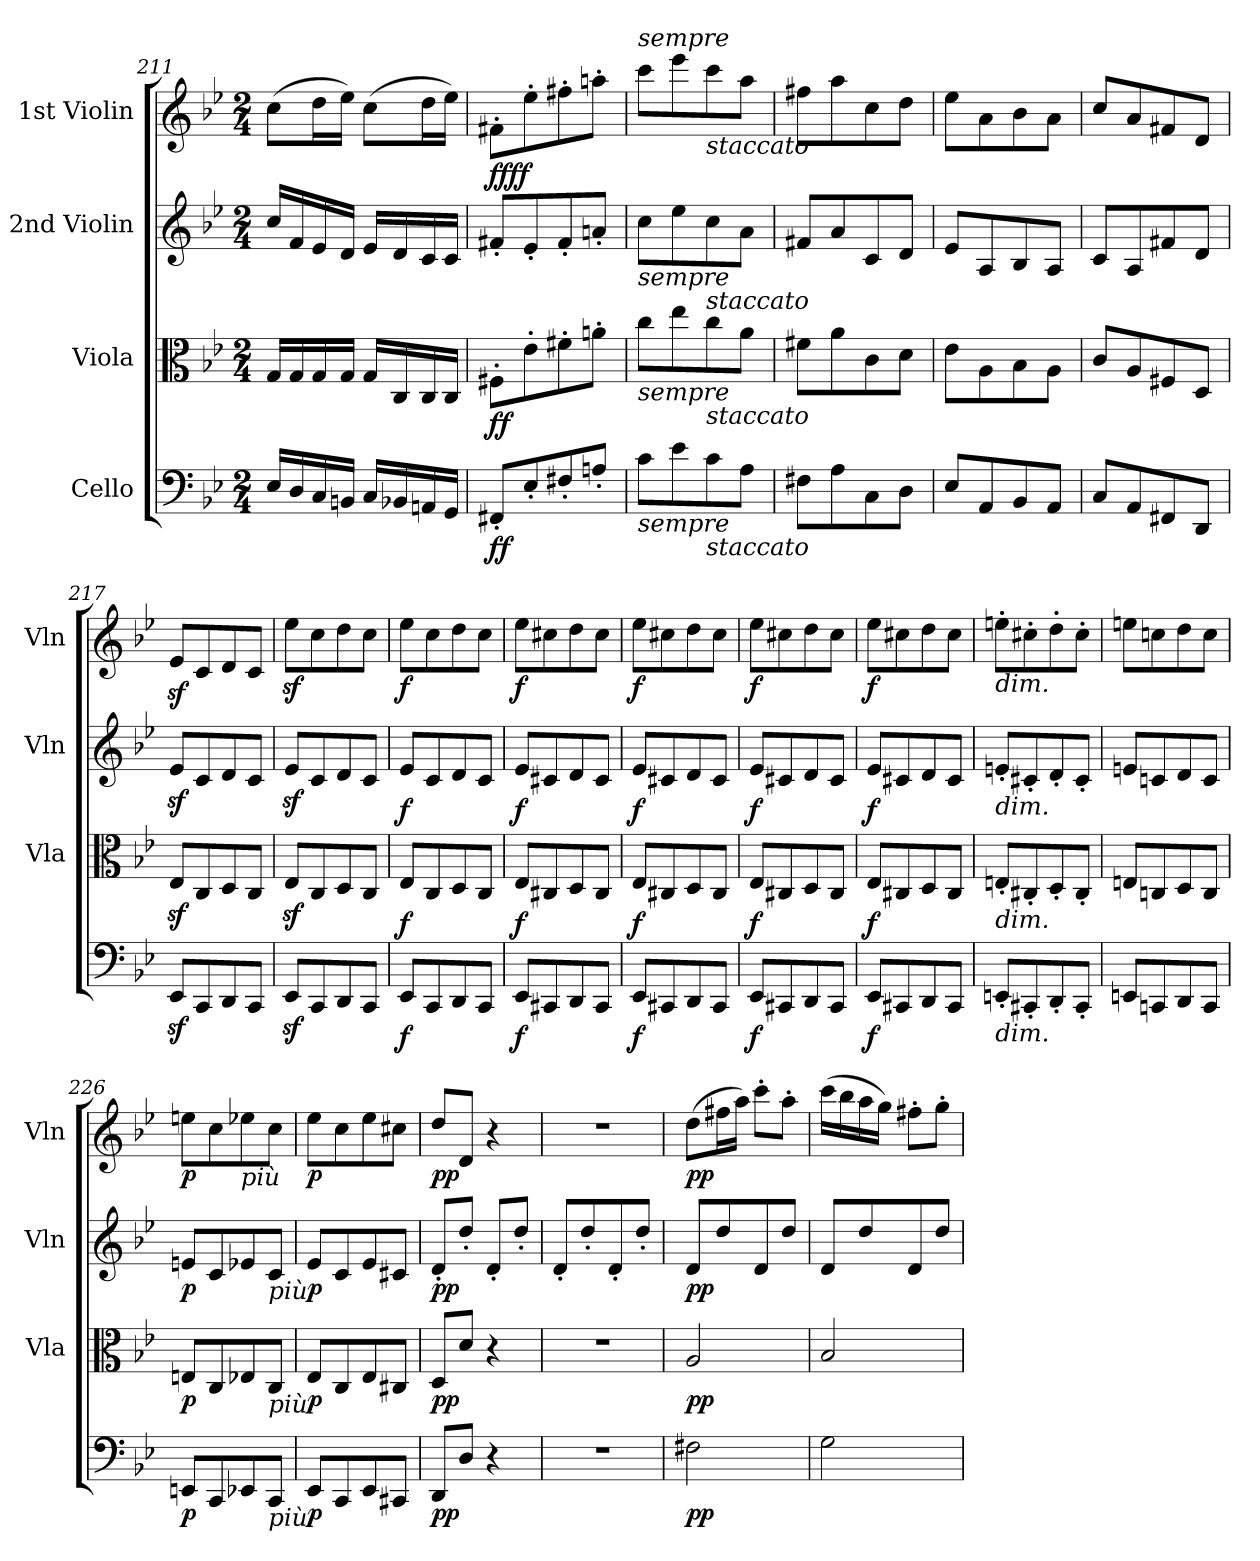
**kern	**dynam	**kern	**dynam	**kern	**dynam	**kern	**dynam
*part4	*part4	*part3	*part3	*part2	*part2	*part1	*part1
*staff4	*staff4	*staff3	*staff3	*staff2	*staff2	*staff1	*staff1
*I"Cello	*	*I"Viola	*	*I"2nd Violin	*	*I"1st Violin	*
*	*	*I'Vla	*	*I'Vln	*	*I'Vln	*
*clefF4	*	*clefC3	*	*clefG2	*	*clefG2	*
*k[b-e-]	*	*k[b-e-]	*	*k[b-e-]	*	*k[b-e-]	*
*B-:	*	*B-:	*	*B-:	*	*B-:	*
*M2/4	*	*M2/4	*	*M2/4	*	*M2/4	*
=211	=211	=211	=211	=211	=211	=211	=211
16E-LL	.	16GLL	.	16ccLL	.	(8ccL	.
16D	.	16G	.	16f	.	.	.
16C	.	16G	.	16e-	.	16ddL	.
16BBnJJ	.	16GJJ	.	16dJJ	.	16ee-JJ)	.
16CLL	.	16GLL	.	16e-LL	.	(8ccL	.
16BB-X	.	16C	.	16d	.	.	.
16AAn	.	16C	.	16c	.	16ddL	.
16GGJJ	.	16CJJ	.	16cJJ	.	16ee-JJ)	.
=212	=212	=212	=212	=212	=212	=212	=212
!	!	!	!	!	!LO:DY:a	!	!
8FF#X'L	ff	8F#X'L	ff	8f#X'L	ffff	8f#X'L	.
8E-'	.	8e-'	.	8e-'	.	8ee-'	.
8F#X'	.	8f#X'	.	8f#'	.	8ff#X'	.
8An'J	.	8an'J	.	8an'J	.	8aan'J	.
=213	=213	=213	=213	=213	=213	=213	=213
!	!	!	!	!	!	!LO:TX:a:i:t=sempre	!
!	!	!	!	!LO:TX:b:i:t=sempre	!	!	!
!	!	!LO:TX:b:i:t=sempre	!	!	!	!	!
!LO:TX:b:i:t=sempre	!	!	!	!	!	!	!
8cL	.	8ccL	.	8ccL	.	8cccL	.
8e-	.	8ee-	.	8ee-	.	8eee-	.
!	!	!	!	!	!	!LO:TX:b:i:t=staccato	!
!	!	!	!	!LO:TX:b:i:t=staccato	!	!	!
!	!	!LO:TX:b:i:t=staccato	!	!	!	!	!
!LO:TX:b:i:t=staccato	!	!	!	!	!	!	!
8c	.	8cc	.	8cc	.	8ccc	.
8AJ	.	8aJ	.	8aJ	.	8aaJ	.
=214	=214	=214	=214	=214	=214	=214	=214
8F#XL	.	8f#XL	.	8f#XL	.	8ff#XL	.
8A	.	8a	.	8a	.	8aa	.
8C	.	8c	.	8c	.	8cc	.
8DJ	.	8dJ	.	8dJ	.	8ddJ	.
=215	=215	=215	=215	=215	=215	=215	=215
8E-L	.	8e-L	.	8e-L	.	8ee-L	.
8AA	.	8A	.	8A	.	8a	.
8BB-	.	8B-	.	8B-	.	8b-	.
8AAJ	.	8AJ	.	8AJ	.	8aJ	.
=216	=216	=216	=216	=216	=216	=216	=216
8CL	.	8cL	.	8cL	.	8ccL	.
8AA	.	8A	.	8A	.	8a	.
8FF#X	.	8F#X	.	8f#X	.	8f#X	.
8DDJ	.	8DJ	.	8dJ	.	8dJ	.
=217	=217	=217	=217	=217	=217	=217	=217
8EE-zL	.	8E-zL	.	8e-zL	.	8e-zL	.
8CC	.	8C	.	8c	.	8c	.
8DD	.	8D	.	8d	.	8d	.
8CCJ	.	8CJ	.	8cJ	.	8cJ	.
=218	=218	=218	=218	=218	=218	=218	=218
8EE-zL	.	8E-zL	.	8e-zL	.	8ee-zL	.
8CC	.	8C	.	8c	.	8cc	.
8DD	.	8D	.	8d	.	8dd	.
8CCJ	.	8CJ	.	8cJ	.	8ccJ	.
=219	=219	=219	=219	=219	=219	=219	=219
8EE-L	f	8E-L	f	8e-L	f	8ee-L	f
8CC	.	8C	.	8c	.	8cc	.
8DD	.	8D	.	8d	.	8dd	.
8CCJ	.	8CJ	.	8cJ	.	8ccJ	.
=220	=220	=220	=220	=220	=220	=220	=220
8EE-L	f	8E-L	f	8e-L	f	8ee-L	f
8CC#X	.	8C#X	.	8c#X	.	8cc#X	.
8DD	.	8D	.	8d	.	8dd	.
8CC#J	.	8C#J	.	8c#J	.	8cc#J	.
=221	=221	=221	=221	=221	=221	=221	=221
8EE-L	f	8E-L	f	8e-L	f	8ee-L	f
8CC#X	.	8C#X	.	8c#X	.	8cc#X	.
8DD	.	8D	.	8d	.	8dd	.
8CC#J	.	8C#J	.	8c#J	.	8cc#J	.
=222	=222	=222	=222	=222	=222	=222	=222
8EE-L	f	8E-L	f	8e-L	f	8ee-L	f
8CC#X	.	8C#X	.	8c#X	.	8cc#X	.
8DD	.	8D	.	8d	.	8dd	.
8CC#J	.	8C#J	.	8c#J	.	8cc#J	.
=223	=223	=223	=223	=223	=223	=223	=223
8EE-L	f	8E-L	f	8e-L	f	8ee-L	f
8CC#X	.	8C#X	.	8c#X	.	8cc#X	.
8DD	.	8D	.	8d	.	8dd	.
8CC#J	.	8C#J	.	8c#J	.	8cc#J	.
=224	=224	=224	=224	=224	=224	=224	=224
!	!	!	!	!	!	!LO:TX:b:i:t=dim.	!
!	!	!	!	!LO:TX:b:i:t=dim.	!	!	!
!	!	!LO:TX:b:i:t=dim.	!	!	!	!	!
!LO:TX:b:i:t=dim.	!	!	!	!	!	!	!
8EEn'L	.	8En'L	.	8en'L	.	8een'L	.
8CC#X'	.	8C#X'	.	8c#X'	.	8cc#X'	.
8DD'	.	8D'	.	8d'	.	8dd'	.
8CC#'J	.	8C#'J	.	8c#'J	.	8cc#'J	.
=225	=225	=225	=225	=225	=225	=225	=225
8EEnL	.	8EnL	.	8enL	.	8eenL	.
8CCn	.	8Cn	.	8cn	.	8ccn	.
8DD	.	8D	.	8d	.	8dd	.
8CCJ	.	8CJ	.	8cJ	.	8ccJ	.
=226	=226	=226	=226	=226	=226	=226	=226
8EEnL	p	8EnL	p	8enL	p	8eenL	p
8CC	.	8C	.	8c	.	8cc	.
!	!	!	!	!	!	!LO:TX:b:i:t=più	!
8EE-X	.	8E-X	.	8e-X	.	8ee-X	.
!	!	!	!	!LO:TX:b:i:t=più	!	!	!
!	!	!LO:TX:b:i:t=più	!	!	!	!	!
!LO:TX:b:i:t=più	!	!	!	!	!	!	!
8CCJ	.	8CJ	.	8cJ	.	8ccJ	.
=227	=227	=227	=227	=227	=227	=227	=227
8EE-L	p	8E-L	p	8e-L	p	8ee-L	p
8CC	.	8C	.	8c	.	8cc	.
8EE-	.	8E-	.	8e-	.	8ee-	.
8CC#XJ	.	8C#XJ	.	8c#XJ	.	8cc#XJ	.
=228	=228	=228	=228	=228	=228	=228	=228
8DDL	pp	8DL	pp	8d'L	pp	8ddL	pp
8DJ	.	8dJ	.	8dd'J	.	8dJ	.
4r	.	4r	.	8d'L	.	4r	.
.	.	.	.	8dd'J	.	.	.
=229	=229	=229	=229	=229	=229	=229	=229
2r	.	2r	.	8d'L	.	2r	.
.	.	.	.	8dd'	.	.	.
.	.	.	.	8d'	.	.	.
.	.	.	.	8dd'J	.	.	.
=230	=230	=230	=230	=230	=230	=230	=230
2F#X	pp	2A	pp	8dL	pp	(8ddL	pp
.	.	.	.	8dd	.	16ff#XL	.
.	.	.	.	.	.	16aaJJ)	.
.	.	.	.	8d	.	8ccc'L	.
.	.	.	.	8ddJ	.	8aa'J	.
=231	=231	=231	=231	=231	=231	=231	=231
2G	.	2B-	.	8dL	.	(16cccLL	.
.	.	.	.	.	.	16bb-	.
.	.	.	.	8dd	.	16aa	.
.	.	.	.	.	.	16ggJJ)	.
.	.	.	.	8d	.	8ff#X'L	.
.	.	.	.	8ddJ	.	8gg'J	.
=	=	=	=	=	=	=	=
*-	*-	*-	*-	*-	*-	*-	*-
